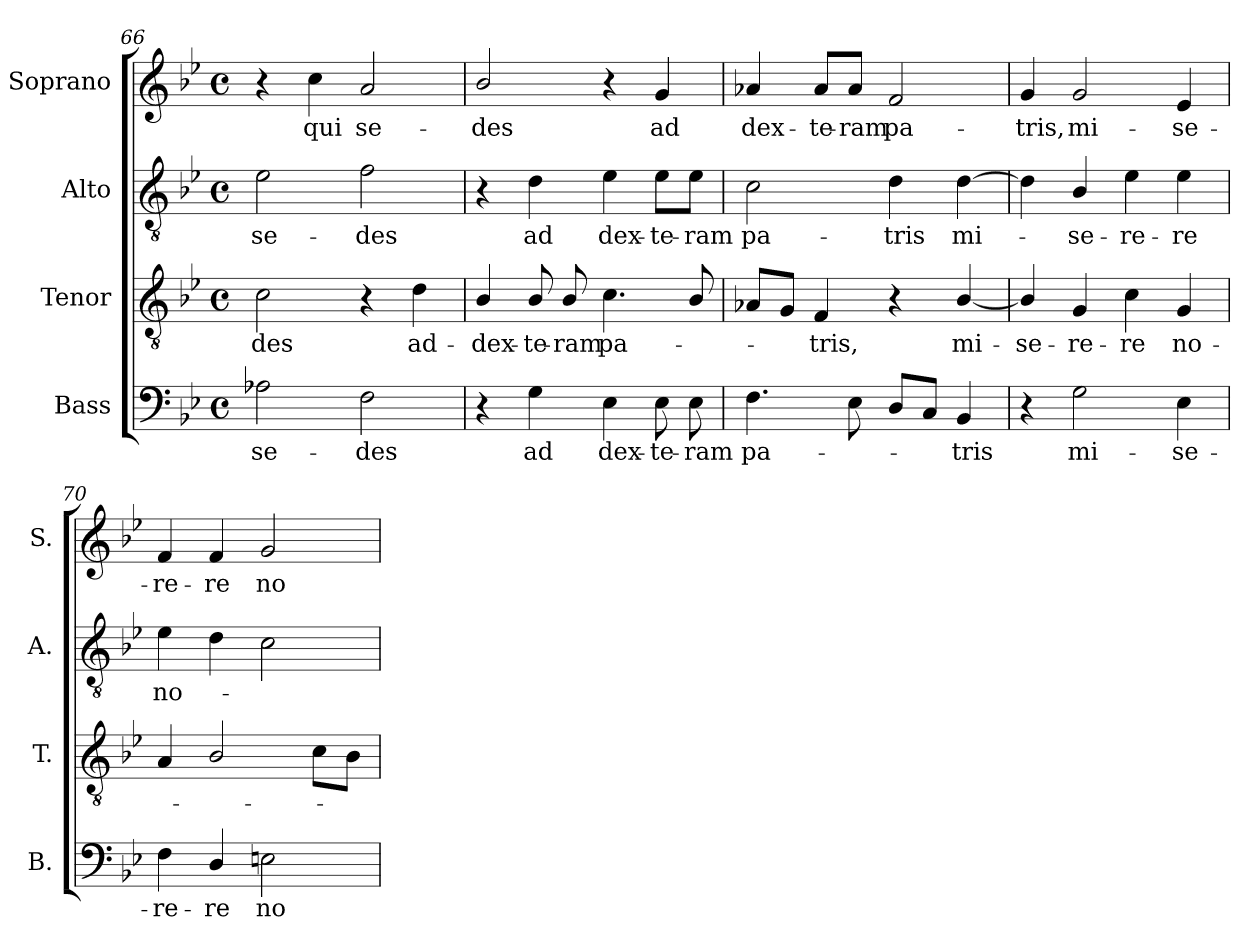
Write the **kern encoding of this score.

**kern	**text	**kern	**text	**kern	**text	**kern	**text
*part4	*part4	*part3	*part3	*part2	*part2	*part1	*part1
*staff4	*staff4	*staff3	*staff3	*staff2	*staff2	*staff1	*staff1
*I"Bass	*	*I"Tenor	*	*I"Alto	*	*I"Soprano	*
*I'B.	*	*I'T.	*	*I'A.	*	*I'S.	*
*clefF4	*	*clefGv2	*	*clefGv2	*	*clefG2	*
*	*	*ITrd7c12	*	*ITrd7c12	*	*	*
*k[b-e-]	*	*k[b-e-]	*	*k[b-e-]	*	*k[b-e-]	*
*B-:	*	*B-:	*	*B-:	*	*B-:	*
*M4/4	*	*M4/4	*	*M4/4	*	*M4/4	*
*met(c)	*	*met(c)	*	*met(c)	*	*met(c)	*
=66	=66	=66	=66	=66	=66	=66	=66
!	!LO:LY:b:color=#000000	!	!	!	!	!	!
!	!	!	!LO:LY:b:color=#000000	!	!	!	!
!	!	!	!	!	!LO:LY:b:color=#000000	!	!
2A-Xi\	se-	2Ci\	-des	2E-i\	se-	4r	.
!	!	!	!	!	!	!	!LO:LY:b:color=#000000
.	.	.	.	.	.	4cci\	qui
!	!LO:LY:b:color=#000000	!	!	!	!	!	!
!	!	!	!	!	!LO:LY:b:color=#000000	!	!
!	!	!	!	!	!	!	!LO:LY:b:color=#000000
2Fi\	-des	4r	.	2Fi\	-des	2ai/	se-
!	!	!	!LO:LY:b:color=#000000	!	!	!	!
.	.	4Di\	ad-	.	.	.	.
=67	=67	=67	=67	=67	=67	=67	=67
!	!	!	!LO:LY:b:color=#000000	!	!	!	!
!	!	!	!	!	!	!	!LO:LY:b:color=#000000
4r	.	4BB-i/	-dex-	4r	.	2b-i/	-des
!	!LO:LY:b:color=#000000	!	!	!	!	!	!
!	!	!	!LO:LY:b:color=#000000	!	!	!	!
!	!	!	!	!	!LO:LY:b:color=#000000	!	!
4Gi\	ad	8BB-i/	-te-	4Di\	ad	.	.
!	!	!	!LO:LY:b:color=#000000	!	!	!	!
.	.	8BB-i/	-ram	.	.	.	.
!	!LO:LY:b:color=#000000	!	!	!	!	!	!
!	!	!	!LO:LY:b:color=#000000	!	!	!	!
!	!	!	!	!	!LO:LY:b:color=#000000	!	!
4E-i\	dex-	4.Ci\	pa-	4E-i\	dex-	4r	.
!	!LO:LY:b:color=#000000	!	!	!	!	!	!
!	!	!	!	!	!LO:LY:b:color=#000000	!	!
!	!	!	!	!	!	!	!LO:LY:b:color=#000000
8E-i\	-te-	.	.	8E-i\L	-te-	4gi/	ad
!	!LO:LY:b:color=#000000	!	!	!	!	!	!
!	!	!	!	!	!LO:LY:b:color=#000000	!	!
8E-i\	-ram	8BB-i/	.	8E-i\J	-ram	.	.
=68	=68	=68	=68	=68	=68	=68	=68
!	!LO:LY:b:color=#000000	!	!	!	!	!	!
!	!	!	!	!	!LO:LY:b:color=#000000	!	!
!	!	!	!	!	!	!	!LO:LY:b:color=#000000
4.Fi\	pa-	8AA-Xi/L	.	2Ci\	pa-	4a-Xi/	dex-
.	.	8GGi/J	.	.	.	.	.
!	!	!	!LO:LY:b:color=#000000	!	!	!	!
!	!	!	!	!	!	!	!LO:LY:b:color=#000000
.	.	4FFi/	-tris,	.	.	8a-i/L	-te-
!	!	!	!	!	!	!	!LO:LY:b:color=#000000
8E-i\	.	.	.	.	.	8a-i/J	-ram
!	!	!	!	!	!LO:LY:b:color=#000000	!	!
!	!	!	!	!	!	!	!LO:LY:b:color=#000000
8Di/L	.	4r	.	4Di\	-tris	2fi/	pa-
8Ci/J	.	.	.	.	.	.	.
!	!LO:LY:b:color=#000000	!	!	!	!	!	!
!	!	!	!LO:LY:b:color=#000000	!	!	!	!
!	!	!	!	!	!LO:LY:b:color=#000000	!	!
4BB-i/	-tris	[4BB-i/	mi-	[4Di\	mi-	.	.
=69	=69	=69	=69	=69	=69	=69	=69
!	!	!	!LO:LY:b:color=#000000	!	!	!	!
!	!	!	!	!	!	!	!LO:LY:b:color=#000000
4r	.	4BB-i/]	-se-	4Di\]	.	4gi/	-tris,
!	!LO:LY:b:color=#000000	!	!	!	!	!	!
!	!	!	!LO:LY:b:color=#000000	!	!	!	!
!	!	!	!	!	!LO:LY:b:color=#000000	!	!
!	!	!	!	!	!	!	!LO:LY:b:color=#000000
2Gi\	mi-	4GGi/	-re-	4BB-i/	-se-	2gi/	mi-
!	!	!	!LO:LY:b:color=#000000	!	!	!	!
!	!	!	!	!	!LO:LY:b:color=#000000	!	!
.	.	4Ci\	-re	4E-i\	-re-	.	.
!	!LO:LY:b:color=#000000	!	!	!	!	!	!
!	!	!	!LO:LY:b:color=#000000	!	!	!	!
!	!	!	!	!	!LO:LY:b:color=#000000	!	!
!	!	!	!	!	!	!	!LO:LY:b:color=#000000
4E-i\	-se-	4GGi/	no-	4E-i\	-re	4e-i/	-se-
=70	=70	=70	=70	=70	=70	=70	=70
!	!LO:LY:b:color=#000000	!	!	!	!	!	!
!	!	!	!	!	!LO:LY:b:color=#000000	!	!
!	!	!	!	!	!	!	!LO:LY:b:color=#000000
4Fi\	-re-	4AAi/	.	4E-i\	no-	4fi/	-re-
!	!LO:LY:b:color=#000000	!	!	!	!	!	!
!	!	!	!	!	!	!	!LO:LY:b:color=#000000
4Di/	-re	2BB-i/	.	4Di\	.	4fi/	-re
!	!LO:LY:b:color=#000000	!	!	!	!	!	!
!	!	!	!	!	!	!	!LO:LY:b:color=#000000
2Eni\	no-	.	.	2Ci\	.	2gi/	no-
.	.	8Ci\L	.	.	.	.	.
.	.	8BB-i\J	.	.	.	.	.
=	=	=	=	=	=	=	=
*-	*-	*-	*-	*-	*-	*-	*-
